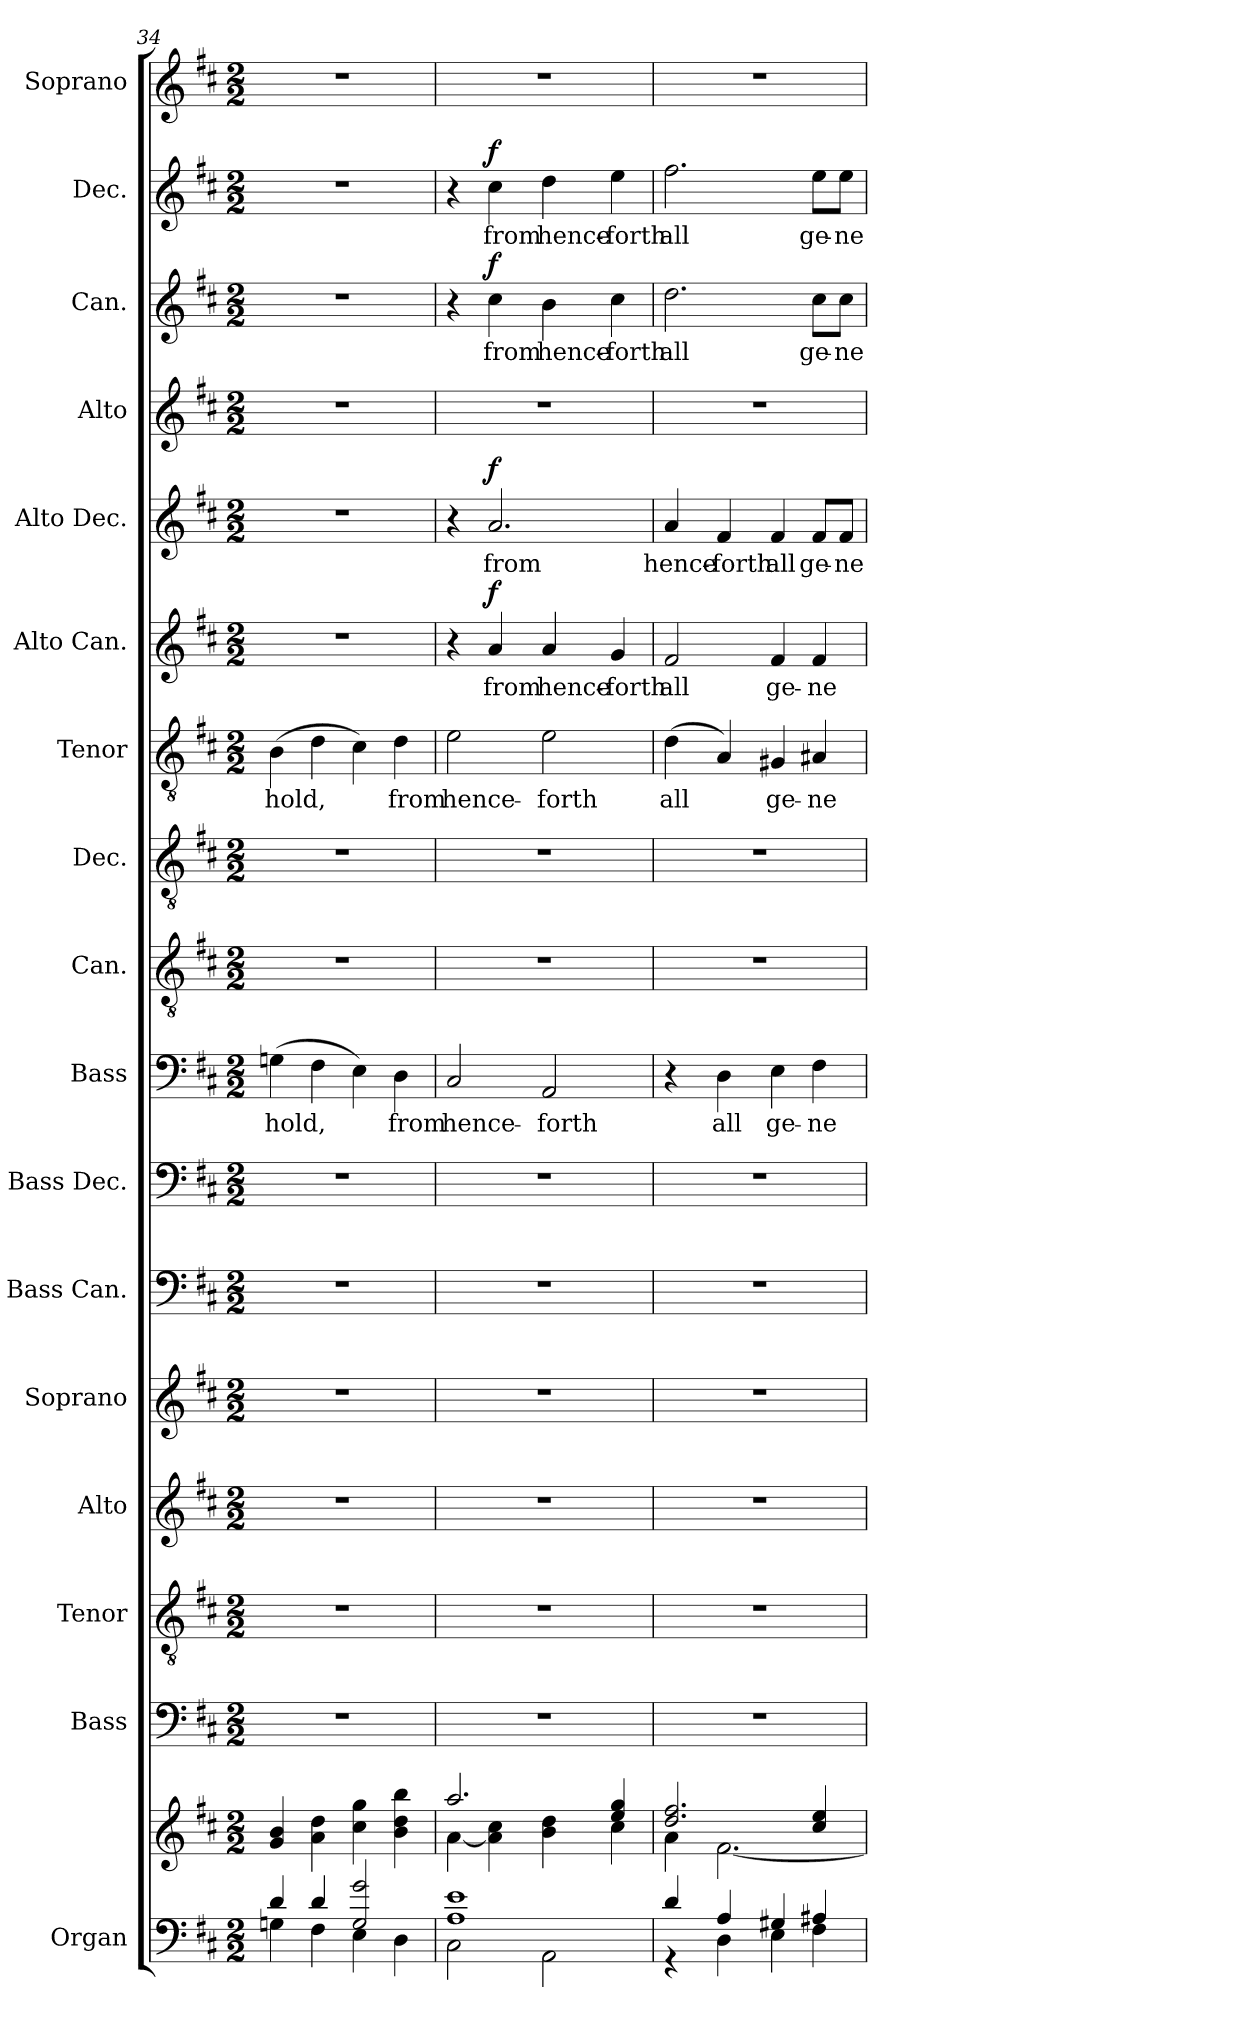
**kern	**kern	**kern	**kern	**kern	**kern	**kern	**kern	**kern	**text	**kern	**kern	**kern	**text	**kern	**text	**dynam	**kern	**text	**dynam	**kern	**kern	**text	**dynam	**kern	**text	**dynam	**kern
*part17	*part17	*part16	*part15	*part14	*part13	*part12	*part11	*part10	*part10	*part9	*part8	*part7	*part7	*part6	*part6	*part6	*part5	*part5	*part5	*part4	*part3	*part3	*part3	*part2	*part2	*part2	*part1
*staff18	*staff17	*staff16	*staff15	*staff14	*staff13	*staff12	*staff11	*staff10	*staff10	*staff9	*staff8	*staff7	*staff7	*staff6	*staff6	*staff6	*staff5	*staff5	*staff5	*staff4	*staff3	*staff3	*staff3	*staff2	*staff2	*staff2	*staff1
*I"Organ	*	*I"Bass	*I"Tenor	*I"Alto	*I"Soprano	*I"Bass Can.	*I"Bass Dec.	*I"Bass	*	*I"Can.	*I"Dec.	*I"Tenor	*	*I"Alto Can.	*	*	*I"Alto Dec.	*	*	*I"Alto	*I"Can.	*	*	*I"Dec.	*	*	*I"Soprano
*I'Org.	*	*I'B.	*I'T.	*I'A.	*I'S.	*I'B.   Can.	*I'Dec.	*I'B.	*	*	*I'Dec.	*I'T.	*	*I'A.   Can.	*	*	*I'Dec.	*	*	*I'A.	*	*	*	*I'Dec.	*	*	*I'S.
*clefF4	*clefG2	*clefF4	*clefGv2	*clefG2	*clefG2	*clefF4	*clefF4	*clefF4	*	*clefGv2	*clefGv2	*clefGv2	*	*clefG2	*	*	*clefG2	*	*	*clefG2	*clefG2	*	*	*clefG2	*	*	*clefG2
*	*	*	*ITrd7c12	*	*	*	*	*	*	*ITrd7c12	*ITrd7c12	*ITrd7c12	*	*	*	*	*	*	*	*	*	*	*	*	*	*	*
*k[f#c#]	*k[f#c#]	*k[f#c#]	*k[f#c#]	*k[f#c#]	*k[f#c#]	*k[f#c#]	*k[f#c#]	*k[f#c#]	*	*k[f#c#]	*k[f#c#]	*k[f#c#]	*	*k[f#c#]	*	*	*k[f#c#]	*	*	*k[f#c#]	*k[f#c#]	*	*	*k[f#c#]	*	*	*k[f#c#]
*D:	*D:	*D:	*D:	*D:	*D:	*D:	*D:	*D:	*	*D:	*D:	*D:	*	*D:	*	*	*D:	*	*	*D:	*D:	*	*	*D:	*	*	*D:
*M2/2	*M2/2	*M2/2	*M2/2	*M2/2	*M2/2	*M2/2	*M2/2	*M2/2	*	*M2/2	*M2/2	*M2/2	*	*M2/2	*	*	*M2/2	*	*	*M2/2	*M2/2	*	*	*M2/2	*	*	*M2/2
=34	=34	=34	=34	=34	=34	=34	=34	=34	=34	=34	=34	=34	=34	=34	=34	=34	=34	=34	=34	=34	=34	=34	=34	=34	=34	=34	=34
*^	*	*	*	*	*	*	*	*	*	*	*	*	*	*	*	*	*	*	*	*	*	*	*	*	*	*	*
!	!	!	!	!	!	!	!	!	!	!LO:LY:b:color=#000000	!	!	!	!	!	!	!	!	!	!	!	!	!	!	!	!	!	!
!	!	!	!	!	!	!	!	!	!	!	!	!	!	!LO:LY:b:color=#000000	!	!	!	!	!	!	!	!	!	!	!	!	!	!
4di/	4Gni\	4gi/ 4bi	1r	1r	1r	1r	1r	1r	(4Gni\	-hold,	1r	1r	(4BBi\	-hold,	1r	.	.	1r	.	.	1r	1r	.	.	1r	.	.	1r
4di/	4F#i\	4ai\ 4ddi	.	.	.	.	.	.	4F#i\	.	.	.	4Di\	.	.	.	.	.	.	.	.	.	.	.	.	.	.	.
2Gi/ 2gi	4Ei\	4cc#i\ 4ggi	.	.	.	.	.	.	4Ei\)	.	.	.	4C#i\)	.	.	.	.	.	.	.	.	.	.	.	.	.	.	.
!	!	!	!	!	!	!	!	!	!	!LO:LY:b:color=#000000	!	!	!	!	!	!	!	!	!	!	!	!	!	!	!	!	!	!
!	!	!	!	!	!	!	!	!	!	!	!	!	!	!LO:LY:b:color=#000000	!	!	!	!	!	!	!	!	!	!	!	!	!	!
.	4Di\	4bi\ 4ddi 4bbi	.	.	.	.	.	.	4Di\	from	.	.	4Di\	from	.	.	.	.	.	.	.	.	.	.	.	.	.	.
!!LO:PB:g=z
=35	=35	=35	=35	=35	=35	=35	=35	=35	=35	=35	=35	=35	=35	=35	=35	=35	=35	=35	=35	=35	=35	=35	=35	=35	=35	=35	=35	=35
*	*	*^	*	*	*	*	*	*	*	*	*	*	*	*	*	*	*	*	*	*	*	*	*	*	*	*	*	*
!	!	!	!	!	!	!	!	!	!	!	!LO:LY:b:color=#000000	!	!	!	!	!	!	!	!	!	!	!	!	!	!	!	!	!	!
!	!	!	!	!	!	!	!	!	!	!	!	!	!	!	!LO:LY:b:color=#000000	!	!	!	!	!	!	!	!	!	!	!	!	!	!
1Ai 1ei	2C#i\	2.aai/	[4ai\	1r	1r	1r	1r	1r	1r	2C#i/	hence-	1r	1r	2Ei\	hence-	4r	.	.	4r	.	.	1r	4r	.	.	4r	.	.	1r
!	!	!	!	!	!	!	!	!	!	!	!	!	!	!	!	!	!LO:LY:b:color=#000000	!	!	!	!	!	!	!	!	!	!	!	!
!	!	!	!	!	!	!	!	!	!	!	!	!	!	!	!	!	!	!	!	!LO:LY:b:color=#000000	!	!	!	!	!	!	!	!	!
!	!	!	!	!	!	!	!	!	!	!	!	!	!	!	!	!	!	!	!	!	!	!	!	!LO:LY:b:color=#000000	!	!	!	!	!
!	!	!	!	!	!	!	!	!	!	!	!	!	!	!	!	!	!	!	!	!	!	!	!	!	!	!	!LO:LY:b:color=#000000	!	!
.	.	.	4ai\] 4cc#i	.	.	.	.	.	.	.	.	.	.	.	.	4ai/	from	f	2.ai/	from	f	.	4cc#i\	from	f	4cc#i\	from	f	.
!	!	!	!	!	!	!	!	!	!	!	!LO:LY:b:color=#000000	!	!	!	!	!	!	!	!	!	!	!	!	!	!	!	!	!	!
!	!	!	!	!	!	!	!	!	!	!	!	!	!	!	!LO:LY:b:color=#000000	!	!	!	!	!	!	!	!	!	!	!	!	!	!
!	!	!	!	!	!	!	!	!	!	!	!	!	!	!	!	!	!LO:LY:b:color=#000000	!	!	!	!	!	!	!	!	!	!	!	!
!	!	!	!	!	!	!	!	!	!	!	!	!	!	!	!	!	!	!	!	!	!	!	!	!LO:LY:b:color=#000000	!	!	!	!	!
!	!	!	!	!	!	!	!	!	!	!	!	!	!	!	!	!	!	!	!	!	!	!	!	!	!	!	!LO:LY:b:color=#000000	!	!
.	2AAi\	.	4bi\ 4ddi	.	.	.	.	.	.	2AAi/	-forth	.	.	2Ei\	-forth	4ai/	hence-	.	.	.	.	.	4bi\	hence-	.	4ddi\	hence-	.	.
!	!	!	!	!	!	!	!	!	!	!	!	!	!	!	!	!	!LO:LY:b:color=#000000	!	!	!	!	!	!	!	!	!	!	!	!
!	!	!	!	!	!	!	!	!	!	!	!	!	!	!	!	!	!	!	!	!	!	!	!	!LO:LY:b:color=#000000	!	!	!	!	!
!	!	!	!	!	!	!	!	!	!	!	!	!	!	!	!	!	!	!	!	!	!	!	!	!	!	!	!LO:LY:b:color=#000000	!	!
.	.	4eei/ 4ggi	4cc#i\	.	.	.	.	.	.	.	.	.	.	.	.	4gi/	-forth	.	.	.	.	.	4cc#i\	-forth	.	4eei\	-forth	.	.
=36	=36	=36	=36	=36	=36	=36	=36	=36	=36	=36	=36	=36	=36	=36	=36	=36	=36	=36	=36	=36	=36	=36	=36	=36	=36	=36	=36	=36	=36
!	!	!	!	!	!	!	!	!	!	!	!	!	!	!	!LO:LY:b:color=#000000	!	!	!	!	!	!	!	!	!	!	!	!	!	!
!	!	!	!	!	!	!	!	!	!	!	!	!	!	!	!	!	!LO:LY:b:color=#000000	!	!	!	!	!	!	!	!	!	!	!	!
!	!	!	!	!	!	!	!	!	!	!	!	!	!	!	!	!	!	!	!	!LO:LY:b:color=#000000	!	!	!	!	!	!	!	!	!
!	!	!	!	!	!	!	!	!	!	!	!	!	!	!	!	!	!	!	!	!	!	!	!	!LO:LY:b:color=#000000	!	!	!	!	!
!	!	!	!	!	!	!	!	!	!	!	!	!	!	!	!	!	!	!	!	!	!	!	!	!	!	!	!LO:LY:b:color=#000000	!	!
4di/	4r	2.ddi/ 2.ff#i	4ai\	1r	1r	1r	1r	1r	1r	4r	.	1r	1r	(4Di\	all	2f#i/	all	.	4ai/	hence-	.	1r	2.ddi\	all	.	2.ff#i\	all	.	1r
!	!	!	!	!	!	!	!	!	!	!	!LO:LY:b:color=#000000	!	!	!	!	!	!	!	!	!	!	!	!	!	!	!	!	!	!
!	!	!	!	!	!	!	!	!	!	!	!	!	!	!	!	!	!	!	!	!LO:LY:b:color=#000000	!	!	!	!	!	!	!	!	!
4Ai/	4Di\	.	[2.f#i\	.	.	.	.	.	.	4Di\	all	.	.	4AAi/)	.	.	.	.	4f#i/	-forth	.	.	.	.	.	.	.	.	.
!	!	!	!	!	!	!	!	!	!	!	!LO:LY:b:color=#000000	!	!	!	!	!	!	!	!	!	!	!	!	!	!	!	!	!	!
!	!	!	!	!	!	!	!	!	!	!	!	!	!	!	!LO:LY:b:color=#000000	!	!	!	!	!	!	!	!	!	!	!	!	!	!
!	!	!	!	!	!	!	!	!	!	!	!	!	!	!	!	!	!LO:LY:b:color=#000000	!	!	!	!	!	!	!	!	!	!	!	!
!	!	!	!	!	!	!	!	!	!	!	!	!	!	!	!	!	!	!	!	!LO:LY:b:color=#000000	!	!	!	!	!	!	!	!	!
4G#Xi/	4Ei\	.	.	.	.	.	.	.	.	4Ei\	ge-	.	.	4GG#Xi/	ge-	4f#i/	ge-	.	4f#i/	all	.	.	.	.	.	.	.	.	.
!	!	!	!	!	!	!	!	!	!	!	!LO:LY:b:color=#000000	!	!	!	!	!	!	!	!	!	!	!	!	!	!	!	!	!	!
!	!	!	!	!	!	!	!	!	!	!	!	!	!	!	!LO:LY:b:color=#000000	!	!	!	!	!	!	!	!	!	!	!	!	!	!
!	!	!	!	!	!	!	!	!	!	!	!	!	!	!	!	!	!LO:LY:b:color=#000000	!	!	!	!	!	!	!	!	!	!	!	!
!	!	!	!	!	!	!	!	!	!	!	!	!	!	!	!	!	!	!	!	!LO:LY:b:color=#000000	!	!	!	!	!	!	!	!	!
!	!	!	!	!	!	!	!	!	!	!	!	!	!	!	!	!	!	!	!	!	!	!	!	!LO:LY:b:color=#000000	!	!	!	!	!
!	!	!	!	!	!	!	!	!	!	!	!	!	!	!	!	!	!	!	!	!	!	!	!	!	!	!	!LO:LY:b:color=#000000	!	!
4A#Xi/	4F#i\	4cc#i/ 4eei	.	.	.	.	.	.	.	4F#i\	-ne-	.	.	4AA#Xi/	-ne-	4f#i/	-ne-	.	8f#i/L	ge-	.	.	8cc#i\L	ge-	.	8eei\L	ge-	.	.
!	!	!	!	!	!	!	!	!	!	!	!	!	!	!	!	!	!	!	!	!LO:LY:b:color=#000000	!	!	!	!	!	!	!	!	!
!	!	!	!	!	!	!	!	!	!	!	!	!	!	!	!	!	!	!	!	!	!	!	!	!LO:LY:b:color=#000000	!	!	!	!	!
!	!	!	!	!	!	!	!	!	!	!	!	!	!	!	!	!	!	!	!	!	!	!	!	!	!	!	!LO:LY:b:color=#000000	!	!
.	.	.	.	.	.	.	.	.	.	.	.	.	.	.	.	.	.	.	8f#i/J	-ne-	.	.	8cc#i\J	-ne-	.	8eei\J	-ne-	.	.
*v	*v	*	*	*	*	*	*	*	*	*	*	*	*	*	*	*	*	*	*	*	*	*	*	*	*	*	*	*	*
*	*v	*v	*	*	*	*	*	*	*	*	*	*	*	*	*	*	*	*	*	*	*	*	*	*	*	*	*	*
=	=	=	=	=	=	=	=	=	=	=	=	=	=	=	=	=	=	=	=	=	=	=	=	=	=	=	=
*-	*-	*-	*-	*-	*-	*-	*-	*-	*-	*-	*-	*-	*-	*-	*-	*-	*-	*-	*-	*-	*-	*-	*-	*-	*-	*-	*-
